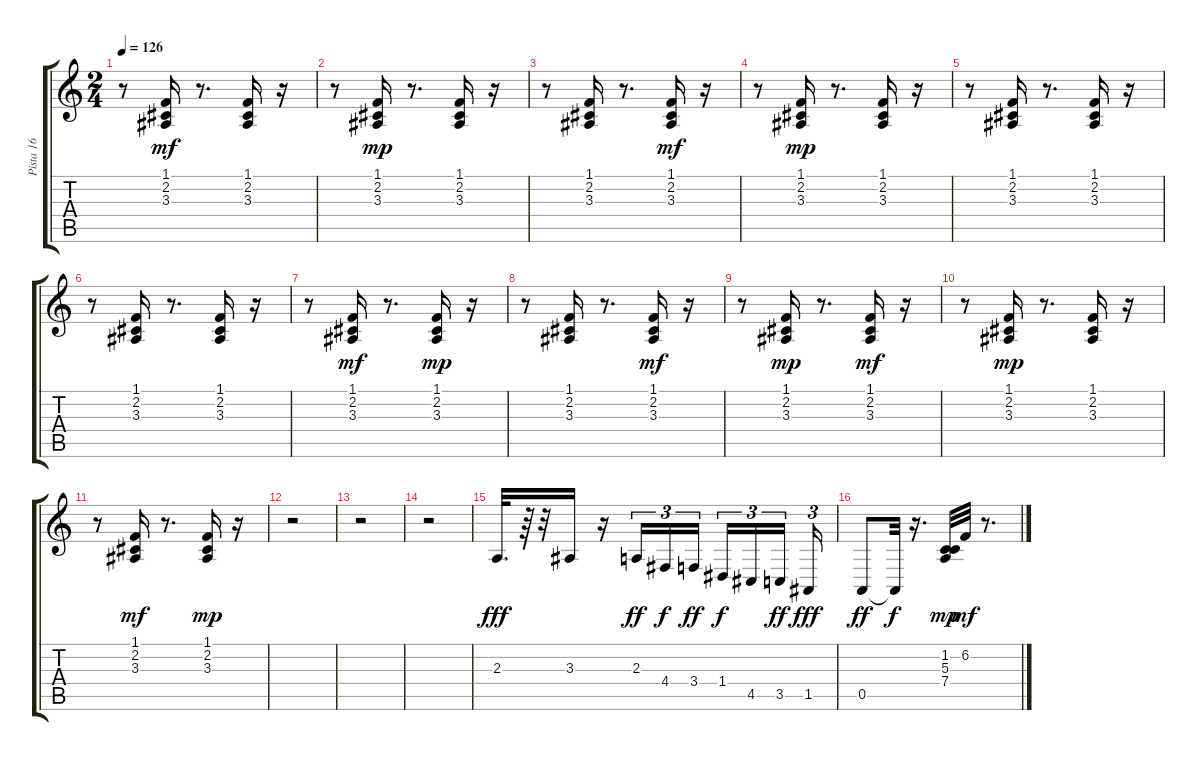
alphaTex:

\track ("Pista 16" "Pista 16") {instrument tenorsax}
\staff {score tabs}
\tuning (E4 B3 G3 D3 A2 E2) {hide}
\ts (2 4)
\tempo 126
\clef g2
\ks c
r.8{dy mp} (1.1 2.2 3.3).16{dy mf} r.8{d} (1.1 2.2 3.3).16 r.16 |
r.8 (1.1 2.2 3.3).16{dy mp} r.8{d} (1.1 2.2 3.3).16 r.16 |
r.8 (1.1 2.2 3.3).16 r.8{d} (1.1 2.2 3.3).16{dy mf} r.16 |
r.8 (1.1 2.2 3.3).16{dy mp} r.8{d} (1.1 2.2 3.3).16 r.16 |
r.8 (1.1 2.2 3.3).16 r.8{d} (1.1 2.2 3.3).16 r.16 |
r.8 (1.1 2.2 3.3).16 r.8{d} (1.1 2.2 3.3).16 r.16 |
r.8 (1.1 2.2 3.3).16{dy mf} r.8{d} (1.1 2.2 3.3).16{dy mp} r.16 |
r.8 (1.1 2.2 3.3).16 r.8{d} (1.1 2.2 3.3).16{dy mf} r.16 |
r.8 (1.1 2.2 3.3).16{dy mp} r.8{d} (1.1 2.2 3.3).16{dy mf} r.16 |
r.8 (1.1 2.2 3.3).16{dy mp} r.8{d} (1.1 2.2 3.3).16 r.16 |
r.8 (1.1 2.2 3.3).16{dy mf} r.8{d} (1.1 2.2 3.3).16{dy mp} r.16 |
r.2 |
r.2 |
r.2 |
2.3.32{d dy fff} r.64 r.32 3.3.16 r.16 2.3.16{tu (3 2) dy ff} 4.4.16{tu (3 2) dy f} 3.4.16{tu (3 2) dy ff beam splitsecondary} 1.4.16{tu (3 2) dy f} 4.5.16{tu (3 2)} 3.5.16{tu (3 2) dy ff beam splitsecondary} 1.5.16{tu (3 2) dy fff} |
0.5.8{dy ff} 0.5{t}.32{dy f} r.16{d} (1.2 5.3 7.4).32{dy mp} 6.2.32{dy mf} r.8{d}
